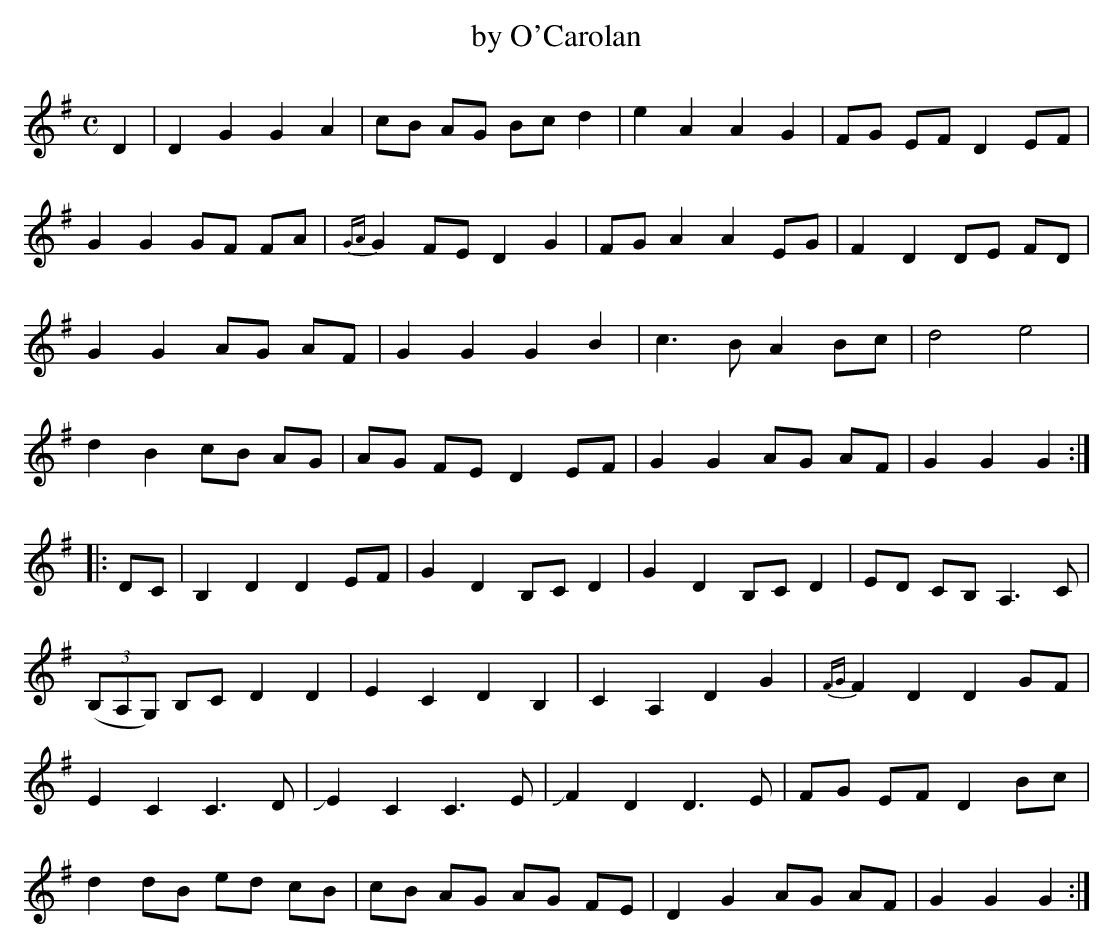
X:1
U: ~ = !turn!
T:by O'Carolan
M:C
L:1/8
K:G
D2 | D2 G2 G2 A2 | cB AG Bc d2 | e2 A2 A2 G2 | FG EF D2 EF |
G2 G2 GF FA | {GA}G2 FE D2 G2 | FG A2 A2 EG | F2 D2 DE FD |
G2 G2 AG AF | G2 G2 G2 B2 | c3 B A2 Bc | d4 e4 |
d2 B2 cB AG | AG FE D2 EF | G2 G2 AG AF | G2 G2 G2 ::
DC | B,2 D2 D2 EF | G2 D2 B,C D2 | G2 D2 B,C D2 | ED CB, A,3 C |
((3B,A,G,) B,C D2 D2 | E2 C2 D2 B,2 | C2 A,2 D2 G2 | {FG}F2 D2 D2 GF |
E2 C2 C3 D | JE2 C2 C3 E | JF2 D2 D3 E | FG EF D2 Bc |
d2 dB ed cB | cB AG AG FE | D2 G2 AG AF | G2 G2 G2 :|]
